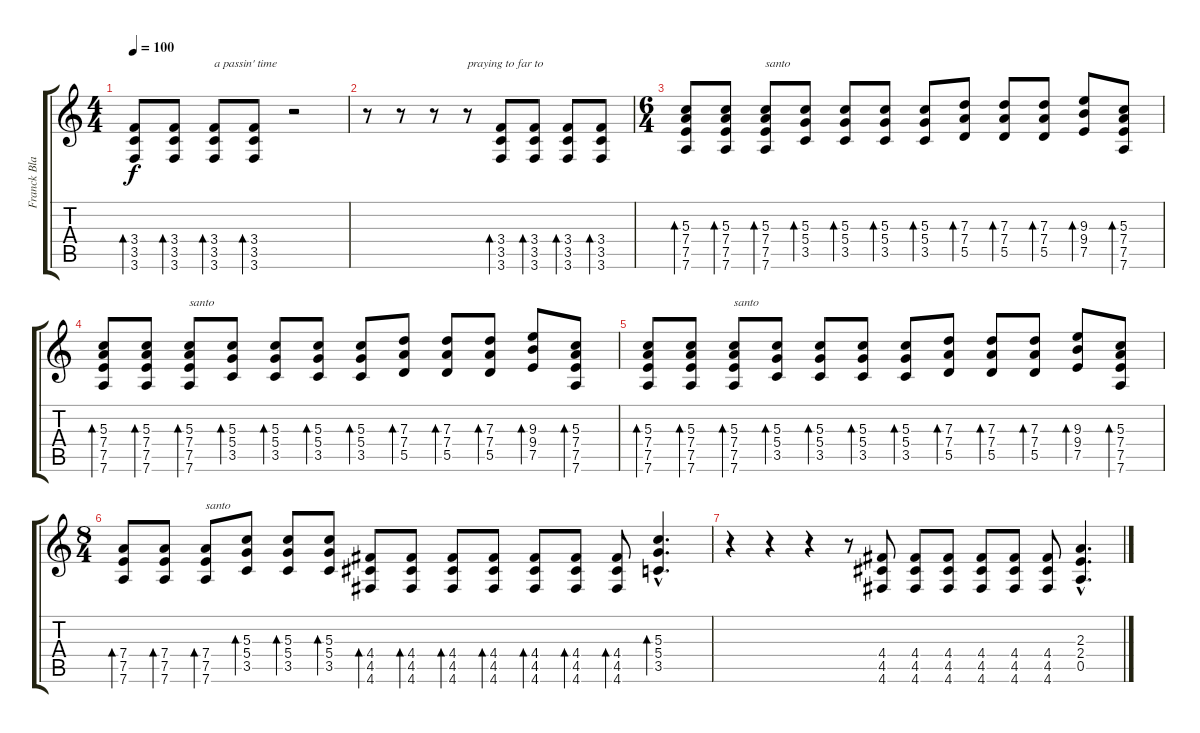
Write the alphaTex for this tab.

\track ("Franck Black" "Franck Bla") {instrument electricguitarclean}
\staff {score tabs}
\tuning (E4 B3 G3 D3 A2 D2) {hide}
\ts (4 4)
\tempo 100
\clef g2
\ks c
(3.4 3.5 3.6).8{bd 60 dy f} (3.4 3.5 3.6).8{bd 60} (3.4 3.5 3.6).8{bd 60 txt "a passin' time"} (3.4 3.5 3.6).8{bd 60} r.2 |
r.8{volume 7} r.8 r.8 r.8{txt "praying to far to"} (3.4 3.5 3.6).8{bd 60 volume 13} (3.4 3.5 3.6).8{bd 60} (3.4 3.5 3.6).8{bd 60} (3.4 3.5 3.6).8{bd 60} |
\ts (6 4)
\section ("" "")
(5.3 7.4 7.5 7.6).8{bd 60 volume 13} (5.3 7.4 7.5 7.6).8{bd 60} (5.3 7.4 7.5 7.6).8{bd 60 txt "santo"} (5.3 5.4 3.5).8{bd 60} (5.3 5.4 3.5).8{bd 60} (5.3 5.4 3.5).8{bd 60} (5.3 5.4 3.5).8{bd 60} (7.3 7.4 5.5).8{bd 60} (7.3 7.4 5.5).8{bd 60} (7.3 7.4 5.5).8{bd 60} (9.3 9.4 7.5).8{bd 60} (5.3 7.4 7.5 7.6).8{bd 60} |
(5.3 7.4 7.5 7.6).8{bd 60} (5.3 7.4 7.5 7.6).8{bd 60} (5.3 7.4 7.5 7.6).8{bd 60 txt "santo"} (5.3 5.4 3.5).8{bd 60} (5.3 5.4 3.5).8{bd 60} (5.3 5.4 3.5).8{bd 60} (5.3 5.4 3.5).8{bd 60} (7.3 7.4 5.5).8{bd 60} (7.3 7.4 5.5).8{bd 60} (7.3 7.4 5.5).8{bd 60} (9.3 9.4 7.5).8{bd 60} (5.3 7.4 7.5 7.6).8{bd 60} |
(5.3 7.4 7.5 7.6).8{bd 60} (5.3 7.4 7.5 7.6).8{bd 60} (5.3 7.4 7.5 7.6).8{bd 60 txt "santo"} (5.3 5.4 3.5).8{bd 60} (5.3 5.4 3.5).8{bd 60} (5.3 5.4 3.5).8{bd 60} (5.3 5.4 3.5).8{bd 60} (7.3 7.4 5.5).8{bd 60} (7.3 7.4 5.5).8{bd 60} (7.3 7.4 5.5).8{bd 60} (9.3 9.4 7.5).8{bd 60} (5.3 7.4 7.5 7.6).8{bd 60} |
\ts (8 4)
(7.4 7.5 7.6).8{bd 60} (7.4 7.5 7.6).8{bd 60} (7.4 7.5 7.6).8{bd 60 txt "santo"} (5.3 5.4 3.5).8{bd 60} (5.3 5.4 3.5).8{bd 60} (5.3 5.4 3.5).8{bd 60} (4.4 4.5 4.6).8{bd 60} (4.4 4.5 4.6).8{bd 60} (4.4 4.5 4.6).8{bd 60} (4.4 4.5 4.6).8{bd 60} (4.4 4.5 4.6).8{bd 60} (4.4 4.5 4.6).8{bd 60} (4.4 4.5 4.6).8{bd 60} (5.3{hac} 5.4{hac} 3.5{hac}).4{d bd 60} |
r.4 r.4 r.4 r.8 (4.4 4.5 4.6).8 (4.4 4.5 4.6).8 (4.4 4.5 4.6).8 (4.4 4.5 4.6).8 (4.4 4.5 4.6).8 (4.4 4.5 4.6).8 (2.3{hac} 2.4{hac} 0.5{hac}).4{d}
